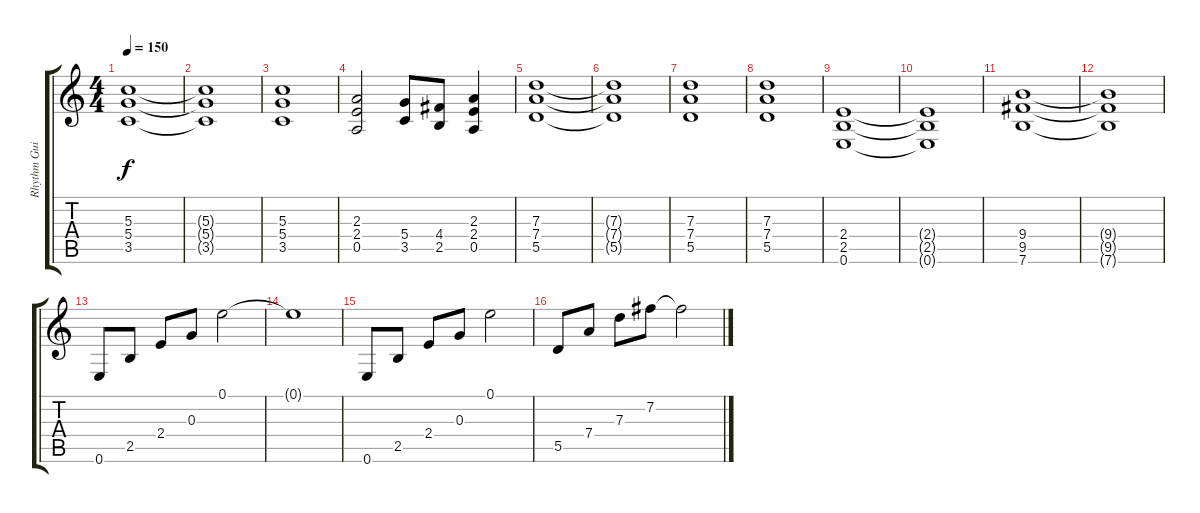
\track ("Rhythm Guitar" "Rhythm Gui") {instrument distortionguitar}
\staff {score tabs}
\tuning (E4 B3 G3 D3 A2 E2) {hide}
\ts (4 4)
\tempo 150
\clef g2
\ks c
(5.3 5.4 3.5).1{dy f} |
(5.3{t} 5.4{t} 3.5{t}).1 |
(5.3 5.4 3.5).1 |
(2.3 2.4 0.5).2 (5.4 3.5).8 (4.4 2.5).8 (2.3 2.4 0.5).4 |
(7.3 7.4 5.5).1 |
(7.3{t} 7.4{t} 5.5{t}).1 |
(7.3 7.4 5.5).1 |
(7.3 7.4 5.5).1 |
(2.4 2.5 0.6).1 |
(2.4{t} 2.5{t} 0.6{t}).1 |
(9.4 9.5 7.6).1 |
(9.4{t} 9.5{t} 7.6{t}).1 |
0.6.8{instrument acousticguitarsteel} 2.5.8 2.4.8 0.3.8 0.1.2 |
0.1{t}.1 |
0.6.8 2.5.8 2.4.8 0.3.8 0.1.2 |
5.5.8 7.4.8 7.3.8 7.2.8 7.2{t}.2
